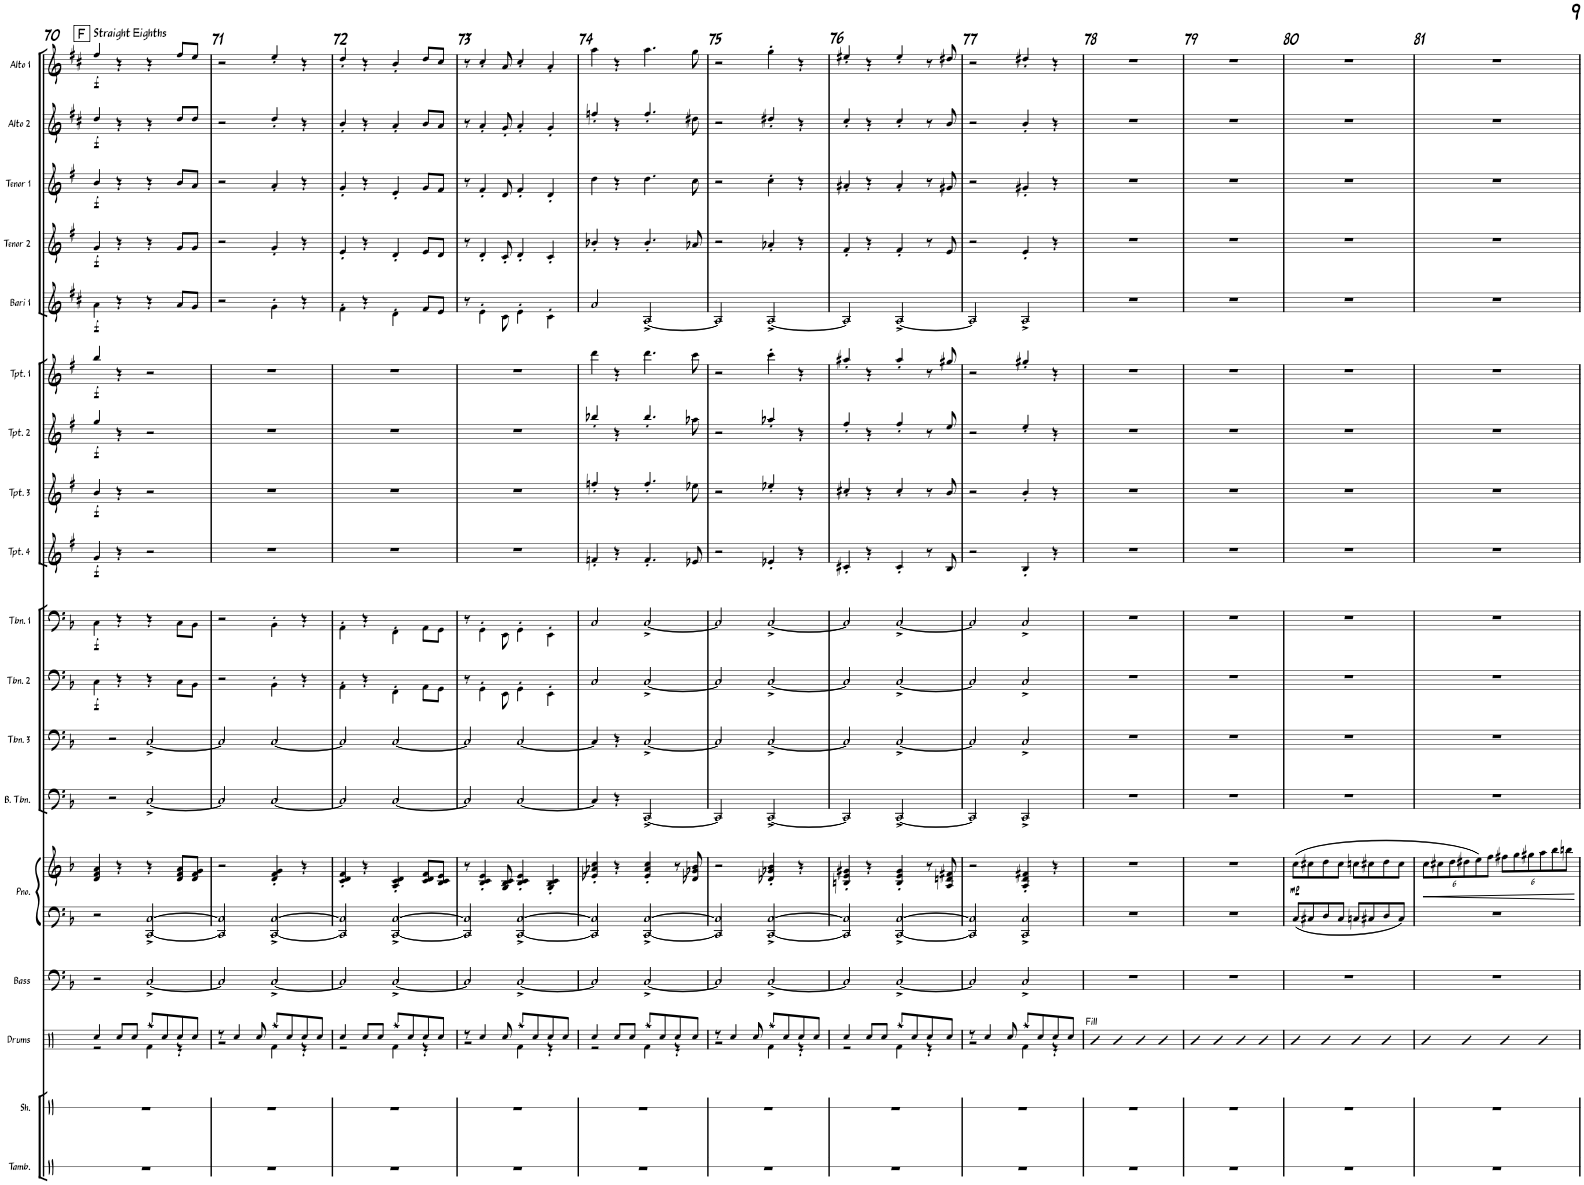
**kern	**kern	**kern	**kern	**kern	**kern	**dynam	**kern	**kern	**kern	**dynam	**kern	**dynam	**kern	**dynam	**kern	**dynam	**kern	**dynam	**kern	**dynam	**kern	**dynam	**kern	**dynam	**kern	**dynam	**kern	**dynam	**kern	**dynam
*part18	*part17	*part16	*part15	*part14	*part14	*part14	*part13	*part12	*part11	*part11	*part10	*part10	*part9	*part9	*part8	*part8	*part7	*part7	*part6	*part6	*part5	*part5	*part4	*part4	*part3	*part3	*part2	*part2	*part1	*part1
*staff19	*staff18	*staff17	*staff16	*staff15	*staff14	*staff14/15	*staff13	*staff12	*staff11	*staff11	*staff10	*staff10	*staff9	*staff9	*staff8	*staff8	*staff7	*staff7	*staff6	*staff6	*staff5	*staff5	*staff4	*staff4	*staff3	*staff3	*staff2	*staff2	*staff1	*staff1
*I"Tambourine	*I"Shaker	*I"Drums	*I"Bass	*I"Piano	*	*	*I"Bass Trombone	*I"Trombone 3	*I"Trombone 2	*	*I"Trombone 1	*	*I"Trumpet 4	*	*I"Trumpet 3	*	*I"Trumpet 2	*	*I"Trumpet 1	*	*I"Bari Sax 1	*	*I"Tenor Sax 2	*	*I"Tenor Sax 1	*	*I"Alto Sax 2	*	*I"Alto Sax 1	*
*I'Tamb.	*I'Sh.	*I'Drums	*I'Bass	*I'Pno.	*	*	*I'B. Tbn.	*I'Tbn. 3	*I'Tbn. 2	*	*I'Tbn. 1	*	*I'Tpt. 4	*	*I'Tpt. 3	*	*I'Tpt. 2	*	*I'Tpt. 1	*	*I'Bari 1	*	*I'Tenor 2	*	*I'Tenor 1	*	*I'Alto 2	*	*I'Alto 1	*
!!LO:PB:g=z
*clefX	*clefX	*clefX	*clefF4	*clefF4	*clefG2	*	*clefF4	*clefF4	*clefF4	*	*clefF4	*	*clefG2	*	*clefG2	*	*clefG2	*	*clefG2	*	*clefG2	*	*clefG2	*	*clefG2	*	*clefG2	*	*clefG2	*
*	*	*	*Trd7c12	*	*	*	*	*	*	*	*	*	*Trd1c2	*	*Trd1c2	*	*Trd1c2	*	*Trd1c2	*	*Trd12c21	*	*Trd8c14	*	*Trd8c14	*	*Trd5c9	*	*Trd5c9	*
*k[]	*k[]	*k[]	*k[b-]	*k[b-]	*k[b-]	*	*k[b-]	*k[b-]	*k[b-]	*	*k[b-]	*	*k[f#]	*	*k[f#]	*	*k[f#]	*	*k[f#]	*	*k[f#c#]	*	*k[f#]	*	*k[f#]	*	*k[f#c#]	*	*k[f#c#]	*
*M4/4	*M4/4	*M4/4	*M4/4	*M4/4	*M4/4	*	*M4/4	*M4/4	*M4/4	*	*M4/4	*	*M4/4	*	*M4/4	*	*M4/4	*	*M4/4	*	*M4/4	*	*M4/4	*	*M4/4	*	*M4/4	*	*M4/4	*
!!LO:REH:place=s1:a:B:rj:fs=14:t=F
=70	=70	=70	=70	=70	=70	=70	=70	=70	=70	=70	=70	=70	=70	=70	=70	=70	=70	=70	=70	=70	=70	=70	=70	=70	=70	=70	=70	=70	=70	=70
*	*	*^	*	*	*	*	*	*	*	*	*	*	*	*	*	*	*	*	*	*	*	*	*	*	*	*	*	*	*	*
!	!	!	!	!	!	!	!	!	!	!	!	!	!	!	!	!	!	!	!	!	!	!	!	!	!	!	!	!	!	!LO:TX:a:B:t=Straight Eighths	!
!	!	!	!	!	!	!	!	!	!	!	!LO:DY:b	!	!LO:DY:b	!	!LO:DY:b	!	!LO:DY:b	!	!LO:DY:b	!	!LO:DY:b	!	!LO:DY:b	!	!LO:DY:b	!	!LO:DY:b	!	!LO:DY:b	!	!LO:DY:b
1r	1r	4Rcc/	2r	2r	2r	4d/ 4f/ 4a/	.	2r	2r	4C\	f	4C\	f	4g/	f	4b/	f	4gg/	f	4bb/	f	4a\	f	4g/	f	4b/	f	4dd/	f	4ff#/	f
.	.	8Rcc/L	.	.	.	4r	.	.	.	4r	.	4r	.	4r	.	4r	.	4r	.	4r	.	4r	.	4r	.	4r	.	4r	.	4r	.
.	.	8Rcc/J	.	.	.	.	.	.	.	.	.	.	.	.	.	.	.	.	.	.	.	.	.	.	.	.	.	.	.	.	.
.	.	8Raa/L	4Rf\	[2C^/	[2CC/^ [2C/^	4r	.	[2C^/	[2C^/	4r	.	4r	.	2r	.	2r	.	2r	.	2r	.	4r	.	4r	.	4r	.	4r	.	4r	.
.	.	8Rcc/	.	.	.	.	.	.	.	.	.	.	.	.	.	.	.	.	.	.	.	.	.	.	.	.	.	.	.	.	.
.	.	8Rcc/	4r	.	.	8d/ 8f/ 8a/L	.	.	.	8C\L	.	8C\L	.	.	.	.	.	.	.	.	.	8a/L	.	8g/L	.	8b/L	.	8dd/L	.	8ff#/L	.
.	.	8Rcc/J	.	.	.	8d/ 8f/ 8g/J	.	.	.	8BB-\J	.	8BB-\J	.	.	.	.	.	.	.	.	.	8g/J	.	8g/J	.	8a/J	.	8dd/J	.	8ee/J	.
=71	=71	=71	=71	=71	=71	=71	=71	=71	=71	=71	=71	=71	=71	=71	=71	=71	=71	=71	=71	=71	=71	=71	=71	=71	=71	=71	=71	=71	=71	=71	=71
1r	1r	8r	2r	2C/]	2CC/] 2C/]	2r	.	2C/]	2C/]	2r	.	2r	.	1r	.	1r	.	1r	.	1r	.	2r	.	2r	.	2r	.	2r	.	2r	.
.	.	4Rcc/	.	.	.	.	.	.	.	.	.	.	.	.	.	.	.	.	.	.	.	.	.	.	.	.	.	.	.	.	.
.	.	8Rcc/	.	.	.	.	.	.	.	.	.	.	.	.	.	.	.	.	.	.	.	.	.	.	.	.	.	.	.	.	.
.	.	8Raa/L	4Rf\	[2C^/	[2CC/^ [2C/^	4d/' 4f/' 4g/'	.	[2C/	[2C/	4BB-'\	.	4BB-'\	.	.	.	.	.	.	.	.	.	4g'\	.	4g'/	.	4a'/	.	4dd'/	.	4ee'/	.
.	.	8Rcc/	.	.	.	.	.	.	.	.	.	.	.	.	.	.	.	.	.	.	.	.	.	.	.	.	.	.	.	.	.
.	.	8Rcc/	4r	.	.	4r	.	.	.	4r	.	4r	.	.	.	.	.	.	.	.	.	4r	.	4r	.	4r	.	4r	.	4r	.
.	.	8Rcc/J	.	.	.	.	.	.	.	.	.	.	.	.	.	.	.	.	.	.	.	.	.	.	.	.	.	.	.	.	.
=72	=72	=72	=72	=72	=72	=72	=72	=72	=72	=72	=72	=72	=72	=72	=72	=72	=72	=72	=72	=72	=72	=72	=72	=72	=72	=72	=72	=72	=72	=72	=72
1r	1r	4Rcc/	2r	2C/]	2CC/] 2C/]	4c/' 4d/' 4f/'	.	2C/]	2C/]	4AA'\	.	4AA'\	.	1r	.	1r	.	1r	.	1r	.	4f#'\	.	4e'/	.	4g'/	.	4b'/	.	4dd'/	.
.	.	8Rcc/L	.	.	.	4r	.	.	.	4r	.	4r	.	.	.	.	.	.	.	.	.	4r	.	4r	.	4r	.	4r	.	4r	.
.	.	8Rcc/J	.	.	.	.	.	.	.	.	.	.	.	.	.	.	.	.	.	.	.	.	.	.	.	.	.	.	.	.	.
.	.	8Raa/L	4Rf\	[2C^/	[2CC/^ [2C/^	4A/' 4c/' 4d/'	.	[2C/	[2C/	4FF'\	.	4FF'\	.	.	.	.	.	.	.	.	.	4d'\	.	4d'/	.	4e'/	.	4a'/	.	4b'/	.
.	.	8Rcc/	.	.	.	.	.	.	.	.	.	.	.	.	.	.	.	.	.	.	.	.	.	.	.	.	.	.	.	.	.
.	.	8Rcc/	4r	.	.	8c/ 8d/ 8f/L	.	.	.	8AA\L	.	8AA\L	.	.	.	.	.	.	.	.	.	8f#/L	.	8e/L	.	8g/L	.	8b/L	.	8dd/L	.
.	.	8Rcc/J	.	.	.	8B-/ 8c/ 8e/J	.	.	.	8GG\J	.	8GG\J	.	.	.	.	.	.	.	.	.	8e/J	.	8d/J	.	8f#/J	.	8a/J	.	8cc#/J	.
=73	=73	=73	=73	=73	=73	=73	=73	=73	=73	=73	=73	=73	=73	=73	=73	=73	=73	=73	=73	=73	=73	=73	=73	=73	=73	=73	=73	=73	=73	=73	=73
1r	1r	8r	2r	2C/]	2CC/] 2C/]	8r	.	2C/]	2C/]	8r	.	8r	.	1r	.	1r	.	1r	.	1r	.	8r	.	8r	.	8r	.	8r	.	8r	.
.	.	4Rcc/	.	.	.	4B-/' 4c/' 4e/'	.	.	.	4GG'\	.	4GG'\	.	.	.	.	.	.	.	.	.	4e'\	.	4d'/	.	4f#'/	.	4a'/	.	4cc#'/	.
.	.	8Rcc/	.	.	.	8G/ 8B-/ 8c/	.	.	.	8EE\	.	8EE\	.	.	.	.	.	.	.	.	.	8c#\	.	8c'/	.	8d/	.	8g'/	.	8a/	.
.	.	8Raa/L	4Rf\	[2C^/	[2CC/^ [2C/^	4B-/' 4c/' 4e/'	.	[2C/	[2C/	4GG'\	.	4GG'\	.	.	.	.	.	.	.	.	.	4e'\	.	4d'/	.	4f#'/	.	4a'/	.	4cc#'/	.
.	.	8Rcc/	.	.	.	.	.	.	.	.	.	.	.	.	.	.	.	.	.	.	.	.	.	.	.	.	.	.	.	.	.
.	.	8Rcc/	4r	.	.	4G/' 4B-/' 4c/'	.	.	.	4EE'\	.	4EE'\	.	.	.	.	.	.	.	.	.	4c#'\	.	4c'/	.	4d'/	.	4g'/	.	4a'/	.
.	.	8Rcc/J	.	.	.	.	.	.	.	.	.	.	.	.	.	.	.	.	.	.	.	.	.	.	.	.	.	.	.	.	.
=74	=74	=74	=74	=74	=74	=74	=74	=74	=74	=74	=74	=74	=74	=74	=74	=74	=74	=74	=74	=74	=74	=74	=74	=74	=74	=74	=74	=74	=74	=74	=74
1r	1r	4Rcc/	2r	2C/]	2CC/] 2C/]	4e-X/' 4a-X/' 4cc/'	.	4C/]	4C/]	2C/	.	2C/	.	4fn'/	.	4ffn'/	.	4bb-X'/	.	4ddd\	.	2a/	.	4b-X'/	.	4dd\	.	4ffn'/	.	4aa\	.
.	.	8Rcc/L	.	.	.	4r	.	4r	4r	.	.	.	.	4r	.	4r	.	4r	.	4r	.	.	.	4r	.	4r	.	4r	.	4r	.
.	.	8Rcc/J	.	.	.	.	.	.	.	.	.	.	.	.	.	.	.	.	.	.	.	.	.	.	.	.	.	.	.	.	.
.	.	8Raa/L	4Rf\	[2C^/	[2CC/^ [2C/^	4e-/' 4a-/' 4cc/'	.	[2CC^/	[2C^/	[2C^/	.	[2C^/	.	4.f'/	.	4.ff'/	.	4.bb-'/	.	4.ddd\	.	[2A^/	.	4.b-'/	.	4.dd\	.	4.ff'/	.	4.aa\	.
.	.	8Rcc/	.	.	.	.	.	.	.	.	.	.	.	.	.	.	.	.	.	.	.	.	.	.	.	.	.	.	.	.	.
.	.	8Rcc/	4r	.	.	8r	.	.	.	.	.	.	.	.	.	.	.	.	.	.	.	.	.	.	.	.	.	.	.	.	.
.	.	8Rcc/J	.	.	.	8d-X/ 8g-X/ 8b-/	.	.	.	.	.	.	.	8e-X/	.	8ee-X\	.	8aa-X\	.	8ccc\	.	.	.	8a-X/	.	8cc\	.	8dd#X\	.	8gg\	.
=75	=75	=75	=75	=75	=75	=75	=75	=75	=75	=75	=75	=75	=75	=75	=75	=75	=75	=75	=75	=75	=75	=75	=75	=75	=75	=75	=75	=75	=75	=75	=75
1r	1r	8r	2r	2C/]	2CC/] 2C/]	2r	.	2CC/]	2C/]	2C/]	.	2C/]	.	2r	.	2r	.	2r	.	2r	.	2A/]	.	2r	.	2r	.	2r	.	2r	.
.	.	4Rcc/	.	.	.	.	.	.	.	.	.	.	.	.	.	.	.	.	.	.	.	.	.	.	.	.	.	.	.	.	.
.	.	8Rcc/	.	.	.	.	.	.	.	.	.	.	.	.	.	.	.	.	.	.	.	.	.	.	.	.	.	.	.	.	.
.	.	8Raa/L	4Rf\	[2C^/	[2CC/^ [2C/^	4d-X/' 4g-X/' 4b-/'	.	[2CC^/	[2C^/	[2C^/	.	[2C^/	.	4e-X'/	.	4ee-X'/	.	4aa-X'/	.	4ccc'\	.	[2A^/	.	4a-X'/	.	4cc'\	.	4dd#X'/	.	4gg'\	.
.	.	8Rcc/	.	.	.	.	.	.	.	.	.	.	.	.	.	.	.	.	.	.	.	.	.	.	.	.	.	.	.	.	.
.	.	8Rcc/	4r	.	.	4r	.	.	.	.	.	.	.	4r	.	4r	.	4r	.	4r	.	.	.	4r	.	4r	.	4r	.	4r	.
.	.	8Rcc/J	.	.	.	.	.	.	.	.	.	.	.	.	.	.	.	.	.	.	.	.	.	.	.	.	.	.	.	.	.
=76	=76	=76	=76	=76	=76	=76	=76	=76	=76	=76	=76	=76	=76	=76	=76	=76	=76	=76	=76	=76	=76	=76	=76	=76	=76	=76	=76	=76	=76	=76	=76
1r	1r	4Rcc/	2r	2C/]	2CC/] 2C/]	4Bn/' 4e/' 4g#X/'	.	2CC/]	2C/]	2C/]	.	2C/]	.	4c#X'/	.	4cc#X'/	.	4ff#'/	.	4aa#X'/	.	2A/]	.	4f#'/	.	4a#X'/	.	4cc#'/	.	4ee#X'/	.
.	.	8Rcc/L	.	.	.	4r	.	.	.	.	.	.	.	4r	.	4r	.	4r	.	4r	.	.	.	4r	.	4r	.	4r	.	4r	.
.	.	8Rcc/J	.	.	.	.	.	.	.	.	.	.	.	.	.	.	.	.	.	.	.	.	.	.	.	.	.	.	.	.	.
.	.	8Raa/L	4Rf\	[2C^/	[2CC/^ [2C/^	4B/' 4e/' 4g#/'	.	[2CC^/	[2C^/	[2C^/	.	[2C^/	.	4c#'/	.	4cc#'/	.	4ff#'/	.	4aa#'/	.	[2A^/	.	4f#'/	.	4a#'/	.	4cc#'/	.	4ee#'/	.
.	.	8Rcc/	.	.	.	.	.	.	.	.	.	.	.	.	.	.	.	.	.	.	.	.	.	.	.	.	.	.	.	.	.
.	.	8Rcc/	4r	.	.	8r	.	.	.	.	.	.	.	8r	.	8r	.	8r	.	8r	.	.	.	8r	.	8r	.	8r	.	8r	.
.	.	8Rcc/J	.	.	.	8A/ 8dn/ 8f#X/	.	.	.	.	.	.	.	8B/	.	8b/	.	8ee/	.	8gg#X/	.	.	.	8e/	.	8g#X/	.	8b/	.	8dd#X/	.
=77	=77	=77	=77	=77	=77	=77	=77	=77	=77	=77	=77	=77	=77	=77	=77	=77	=77	=77	=77	=77	=77	=77	=77	=77	=77	=77	=77	=77	=77	=77	=77
1r	1r	8r	2r	2C/]	2CC/] 2C/]	2r	.	2CC/]	2C/]	2C/]	.	2C/]	.	2r	.	2r	.	2r	.	2r	.	2A/]	.	2r	.	2r	.	2r	.	2r	.
.	.	4Rcc/	.	.	.	.	.	.	.	.	.	.	.	.	.	.	.	.	.	.	.	.	.	.	.	.	.	.	.	.	.
.	.	8Rcc/	.	.	.	.	.	.	.	.	.	.	.	.	.	.	.	.	.	.	.	.	.	.	.	.	.	.	.	.	.
.	.	8Raa/L	4Rf\	2C^/	2CC/^ 2C/^	4A/' 4d/' 4f#X/'	.	2CC^/	2C^/	2C^/	.	2C^/	.	4B'/	.	4b'/	.	4ee'/	.	4gg#X'/	.	2A^/	.	4e'/	.	4g#X'/	.	4b'/	.	4dd#X'/	.
.	.	8Rcc/	.	.	.	.	.	.	.	.	.	.	.	.	.	.	.	.	.	.	.	.	.	.	.	.	.	.	.	.	.
.	.	8Rcc/	4r	.	.	4r	.	.	.	.	.	.	.	4r	.	4r	.	4r	.	4r	.	.	.	4r	.	4r	.	4r	.	4r	.
.	.	8Rcc/J	.	.	.	.	.	.	.	.	.	.	.	.	.	.	.	.	.	.	.	.	.	.	.	.	.	.	.	.	.
*	*	*v	*v	*	*	*	*	*	*	*	*	*	*	*	*	*	*	*	*	*	*	*	*	*	*	*	*	*	*	*	*
=78	=78	=78	=78	=78	=78	=78	=78	=78	=78	=78	=78	=78	=78	=78	=78	=78	=78	=78	=78	=78	=78	=78	=78	=78	=78	=78	=78	=78	=78	=78
!	!	!LO:TX:a:t=Fill	!	!	!	!	!	!	!	!	!	!	!	!	!	!	!	!	!	!	!	!	!	!	!	!	!	!	!	!
1r	1r	4R	1r	1r	1r	.	1r	1r	1r	.	1r	.	1r	.	1r	.	1r	.	1r	.	1r	.	1r	.	1r	.	1r	.	1r	.
.	.	4R	.	.	.	.	.	.	.	.	.	.	.	.	.	.	.	.	.	.	.	.	.	.	.	.	.	.	.	.
.	.	4R	.	.	.	.	.	.	.	.	.	.	.	.	.	.	.	.	.	.	.	.	.	.	.	.	.	.	.	.
.	.	4R	.	.	.	.	.	.	.	.	.	.	.	.	.	.	.	.	.	.	.	.	.	.	.	.	.	.	.	.
=79	=79	=79	=79	=79	=79	=79	=79	=79	=79	=79	=79	=79	=79	=79	=79	=79	=79	=79	=79	=79	=79	=79	=79	=79	=79	=79	=79	=79	=79	=79
1r	1r	4R	1r	1r	1r	.	1r	1r	1r	.	1r	.	1r	.	1r	.	1r	.	1r	.	1r	.	1r	.	1r	.	1r	.	1r	.
.	.	4R	.	.	.	.	.	.	.	.	.	.	.	.	.	.	.	.	.	.	.	.	.	.	.	.	.	.	.	.
.	.	4R	.	.	.	.	.	.	.	.	.	.	.	.	.	.	.	.	.	.	.	.	.	.	.	.	.	.	.	.
.	.	4R	.	.	.	.	.	.	.	.	.	.	.	.	.	.	.	.	.	.	.	.	.	.	.	.	.	.	.	.
=80	=80	=80	=80	=80	=80	=80	=80	=80	=80	=80	=80	=80	=80	=80	=80	=80	=80	=80	=80	=80	=80	=80	=80	=80	=80	=80	=80	=80	=80	=80
!	!	!	!	!	!	!LO:DY:b	!	!	!	!	!	!	!	!	!	!	!	!	!	!	!	!	!	!	!	!	!	!	!	!
1r	1r	4R	1r	8C/L	(8cc\L	mp	1r	1r	1r	.	1r	.	1r	.	1r	.	1r	.	1r	.	1r	.	1r	.	1r	.	1r	.	1r	.
.	.	.	.	8C#X/	8cc#X\	.	.	.	.	.	.	.	.	.	.	.	.	.	.	.	.	.	.	.	.	.	.	.	.	.
.	.	4R	.	8D/	8dd\	.	.	.	.	.	.	.	.	.	.	.	.	.	.	.	.	.	.	.	.	.	.	.	.	.
.	.	.	.	8C#/J	8cc#\J	.	.	.	.	.	.	.	.	.	.	.	.	.	.	.	.	.	.	.	.	.	.	.	.	.
.	.	4R	.	8Cn/L	8ccn\L	.	.	.	.	.	.	.	.	.	.	.	.	.	.	.	.	.	.	.	.	.	.	.	.	.
.	.	.	.	8C#X/	8cc#X\	.	.	.	.	.	.	.	.	.	.	.	.	.	.	.	.	.	.	.	.	.	.	.	.	.
.	.	4R	.	8D/	8dd\	.	.	.	.	.	.	.	.	.	.	.	.	.	.	.	.	.	.	.	.	.	.	.	.	.
.	.	.	.	8C#/J	8cc#\J	.	.	.	.	.	.	.	.	.	.	.	.	.	.	.	.	.	.	.	.	.	.	.	.	.
=81	=81	=81	=81	=81	=81	=81	=81	=81	=81	=81	=81	=81	=81	=81	=81	=81	=81	=81	=81	=81	=81	=81	=81	=81	=81	=81	=81	=81	=81	=81
*	*	*	*	*	*Xbrackettup	*	*	*	*	*	*	*	*	*	*	*	*	*	*	*	*	*	*	*	*	*	*	*	*	*
!	!	!	!	!	!	!LO:HP:b	!	!	!	!	!	!	!	!	!	!	!	!	!	!	!	!	!	!	!	!	!	!	!	!
1r	1r	4R	1r	1r	12cc\L	<	1r	1r	1r	.	1r	.	1r	.	1r	.	1r	.	1r	.	1r	.	1r	.	1r	.	1r	.	1r	.
.	.	.	.	.	12cc#X\	.	.	.	.	.	.	.	.	.	.	.	.	.	.	.	.	.	.	.	.	.	.	.	.	.
.	.	.	.	.	12dd\	.	.	.	.	.	.	.	.	.	.	.	.	.	.	.	.	.	.	.	.	.	.	.	.	.
.	.	4R	.	.	12dd#X\	.	.	.	.	.	.	.	.	.	.	.	.	.	.	.	.	.	.	.	.	.	.	.	.	.
.	.	.	.	.	12ee\)	.	.	.	.	.	.	.	.	.	.	.	.	.	.	.	.	.	.	.	.	.	.	.	.	.
.	.	.	.	.	12ff\J	.	.	.	.	.	.	.	.	.	.	.	.	.	.	.	.	.	.	.	.	.	.	.	.	.
.	.	4R	.	.	12ff#X\L	.	.	.	.	.	.	.	.	.	.	.	.	.	.	.	.	.	.	.	.	.	.	.	.	.
.	.	.	.	.	12gg\	.	.	.	.	.	.	.	.	.	.	.	.	.	.	.	.	.	.	.	.	.	.	.	.	.
.	.	.	.	.	12gg#X\	.	.	.	.	.	.	.	.	.	.	.	.	.	.	.	.	.	.	.	.	.	.	.	.	.
.	.	4R	.	.	12aa\	.	.	.	.	.	.	.	.	.	.	.	.	.	.	.	.	.	.	.	.	.	.	.	.	.
.	.	.	.	.	12bb-\	.	.	.	.	.	.	.	.	.	.	.	.	.	.	.	.	.	.	.	.	.	.	.	.	.
.	.	.	.	.	12bbn\J	.	.	.	.	.	.	.	.	.	.	.	.	.	.	.	.	.	.	.	.	.	.	.	.	.
.	.	.	.	.	.	[	.	.	.	.	.	.	.	.	.	.	.	.	.	.	.	.	.	.	.	.	.	.	.	.
=	=	=	=	=	=	=	=	=	=	=	=	=	=	=	=	=	=	=	=	=	=	=	=	=	=	=	=	=	=	=
*-	*-	*-	*-	*-	*-	*-	*-	*-	*-	*-	*-	*-	*-	*-	*-	*-	*-	*-	*-	*-	*-	*-	*-	*-	*-	*-	*-	*-	*-	*-
